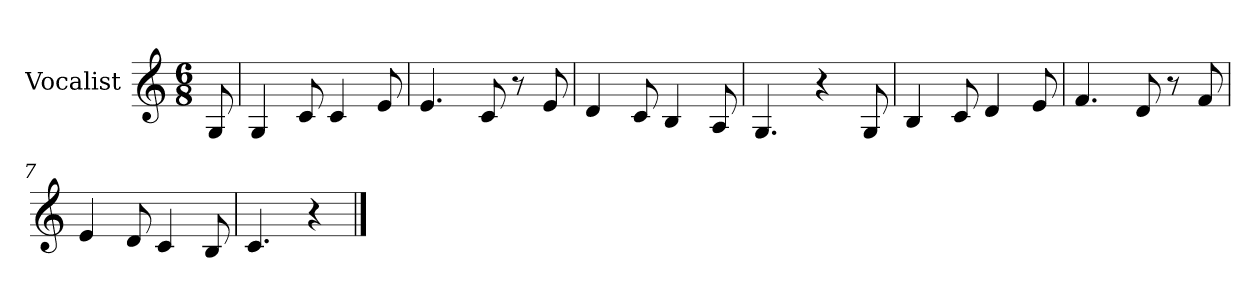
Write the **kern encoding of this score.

**kern
*part1
*staff1
*I"Vocalist
*k[]
*C:
*M6/8
=
8G
=1
4G
8c
4c
8e
=2
4.e
8c
8r
8e
=3
4d
8c
4B
8A
=4
4.G
4r
8G
=5
4B
8c
4d
8e
=6
4.f
8d
8r
8f
=7
4e
8d
4c
8B
=8
4.c
4r
==
*-
